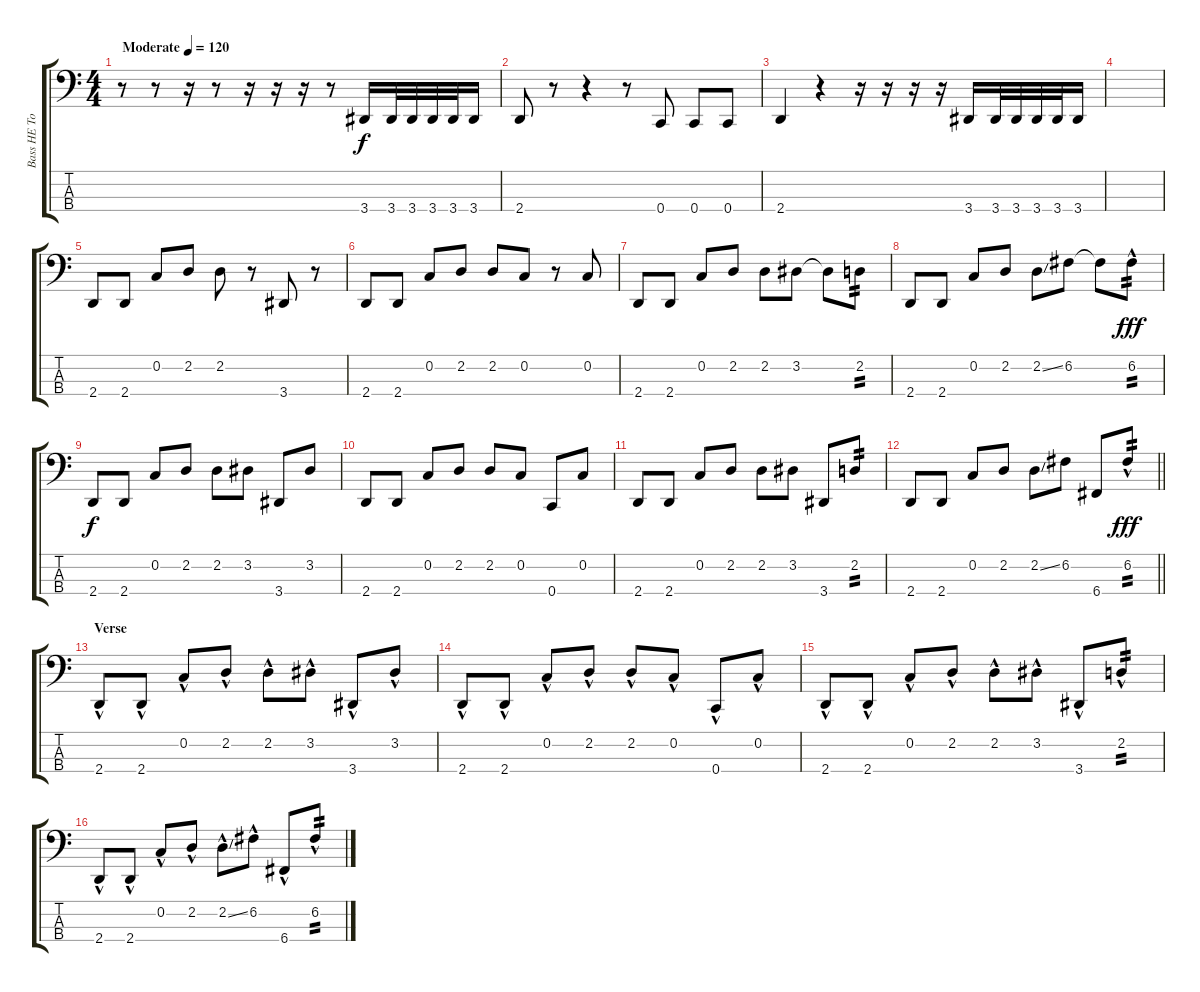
\track ("Bass НЕ Точный" "Bass НЕ То") {instrument electricbasspick}
\staff {score tabs}
\tuning (F2 C2 G1 C1) {hide}
\ts (4 4)
\tempo (120 "Moderate")
\clef f4
\ks c
r.8{dy f instrument electricbasspick} r.8 r.16 r.8 r.16 r.16 r.16 r.8 3.4.16 3.4.32 3.4.32 3.4.32 3.4.32 3.4.16 |
2.4.8 r.8 r.4 r.8 0.4.8 0.4.8 0.4.8 |
2.4.4 r.4 r.16 r.16 r.16 r.16 3.4.16 3.4.32 3.4.32 3.4.32 3.4.32 3.4.16 |
|
2.4.8 2.4.8 0.2.8 2.2.8 2.2.8 r.8 3.4.8 r.8 |
2.4.8 2.4.8 0.2.8 2.2.8 2.2.8 0.2.8 r.8 0.2.8 |
2.4.8 2.4.8 0.2.8 2.2.8 2.2.8 3.2.8 3.2{t}.8 2.2.8{tp 2} |
2.4.8 2.4.8 0.2.8 2.2.8 2.2{ss}.8 6.2.8 6.2{t}.8 6.2{hac}.8{tp 2 dy fff} |
2.4.8{dy f} 2.4.8 0.2.8 2.2.8 2.2.8 3.2.8 3.4.8 3.2.8 |
2.4.8 2.4.8 0.2.8 2.2.8 2.2.8 0.2.8 0.4.8 0.2.8 |
2.4.8 2.4.8 0.2.8 2.2.8 2.2.8 3.2.8 3.4.8 2.2.8{tp 2} |
\barLineRight lightlight
2.4.8 2.4.8 0.2.8 2.2.8 2.2{ss}.8 6.2.8 6.4.8 6.2{hac}.8{tp 2 dy fff} |
\section ("" "Verse")
2.4{hac}.8 2.4{hac}.8 0.2{hac}.8 2.2{hac}.8 2.2{hac}.8 3.2{hac}.8 3.4{hac}.8 3.2{hac}.8 |
2.4{hac}.8 2.4{hac}.8 0.2{hac}.8 2.2{hac}.8 2.2{hac}.8 0.2{hac}.8 0.4{hac}.8 0.2{hac}.8 |
2.4{hac}.8 2.4{hac}.8 0.2{hac}.8 2.2{hac}.8 2.2{hac}.8 3.2{hac}.8 3.4{hac}.8 2.2{hac}.8{tp 2} |
2.4{hac}.8 2.4{hac}.8 0.2{hac}.8 2.2{hac}.8 2.2{ss hac}.8 6.2{hac}.8 6.4{hac}.8 6.2{hac}.8{tp 2}
